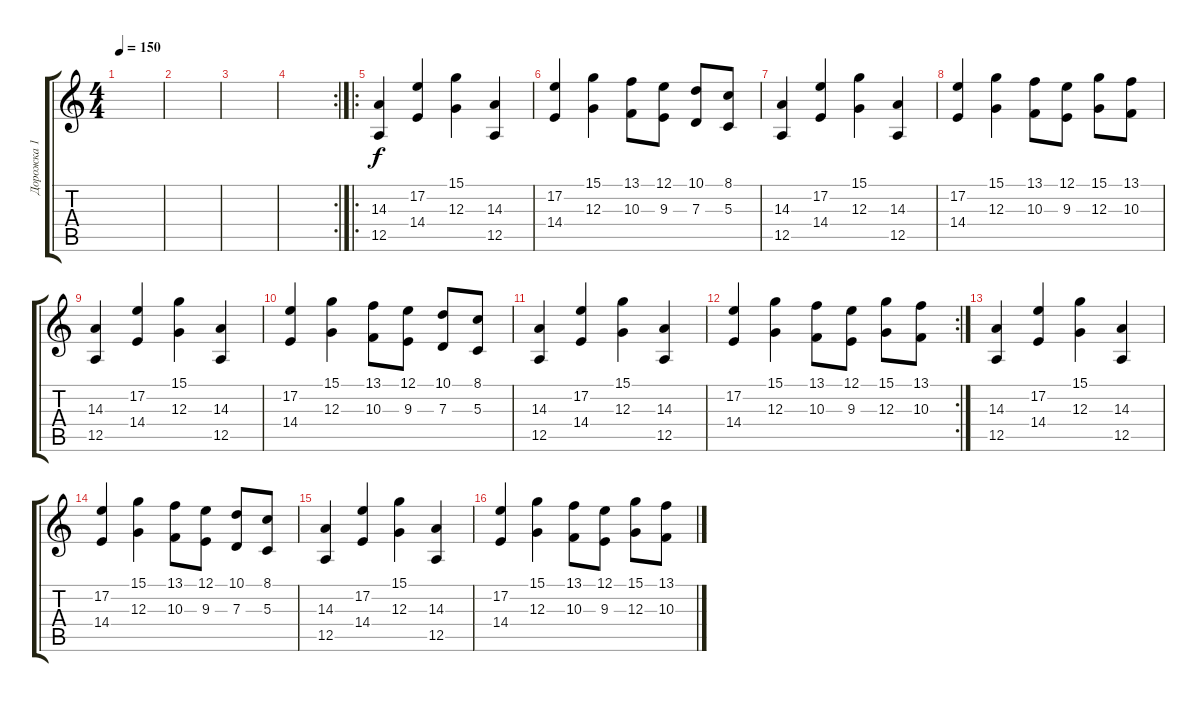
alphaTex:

\track ("Дорожка 1" "Дорожка 1") {instrument synthstrings1}
\staff {score tabs}
\tuning (E4 B3 G3 D3 A2 E2) {hide}
\ts (4 4)
\tempo 150
\clef g2
\ks c
|
|
|
\rc 2
|
\ro
(14.3 12.5).4{instrument stringensemble1} (17.2 14.4).4 (15.1 12.3).4 (14.3 12.5).4 |
(17.2 14.4).4 (15.1 12.3).4 (13.1 10.3).8 (12.1 9.3).8 (10.1 7.3).8 (8.1 5.3).8 |
(14.3 12.5).4 (17.2 14.4).4 (15.1 12.3).4 (14.3 12.5).4 |
(17.2 14.4).4 (15.1 12.3).4 (13.1 10.3).8 (12.1 9.3).8 (15.1 12.3).8 (13.1 10.3).8 |
(14.3 12.5).4 (17.2 14.4).4 (15.1 12.3).4 (14.3 12.5).4 |
(17.2 14.4).4 (15.1 12.3).4 (13.1 10.3).8 (12.1 9.3).8 (10.1 7.3).8 (8.1 5.3).8 |
(14.3 12.5).4 (17.2 14.4).4 (15.1 12.3).4 (14.3 12.5).4 |
\rc 2
(17.2 14.4).4 (15.1 12.3).4 (13.1 10.3).8 (12.1 9.3).8 (15.1 12.3).8 (13.1 10.3).8 |
(14.3 12.5).4 (17.2 14.4).4 (15.1 12.3).4 (14.3 12.5).4 |
(17.2 14.4).4 (15.1 12.3).4 (13.1 10.3).8 (12.1 9.3).8 (10.1 7.3).8 (8.1 5.3).8 |
(14.3 12.5).4 (17.2 14.4).4 (15.1 12.3).4 (14.3 12.5).4 |
(17.2 14.4).4 (15.1 12.3).4 (13.1 10.3).8 (12.1 9.3).8 (15.1 12.3).8 (13.1 10.3).8
